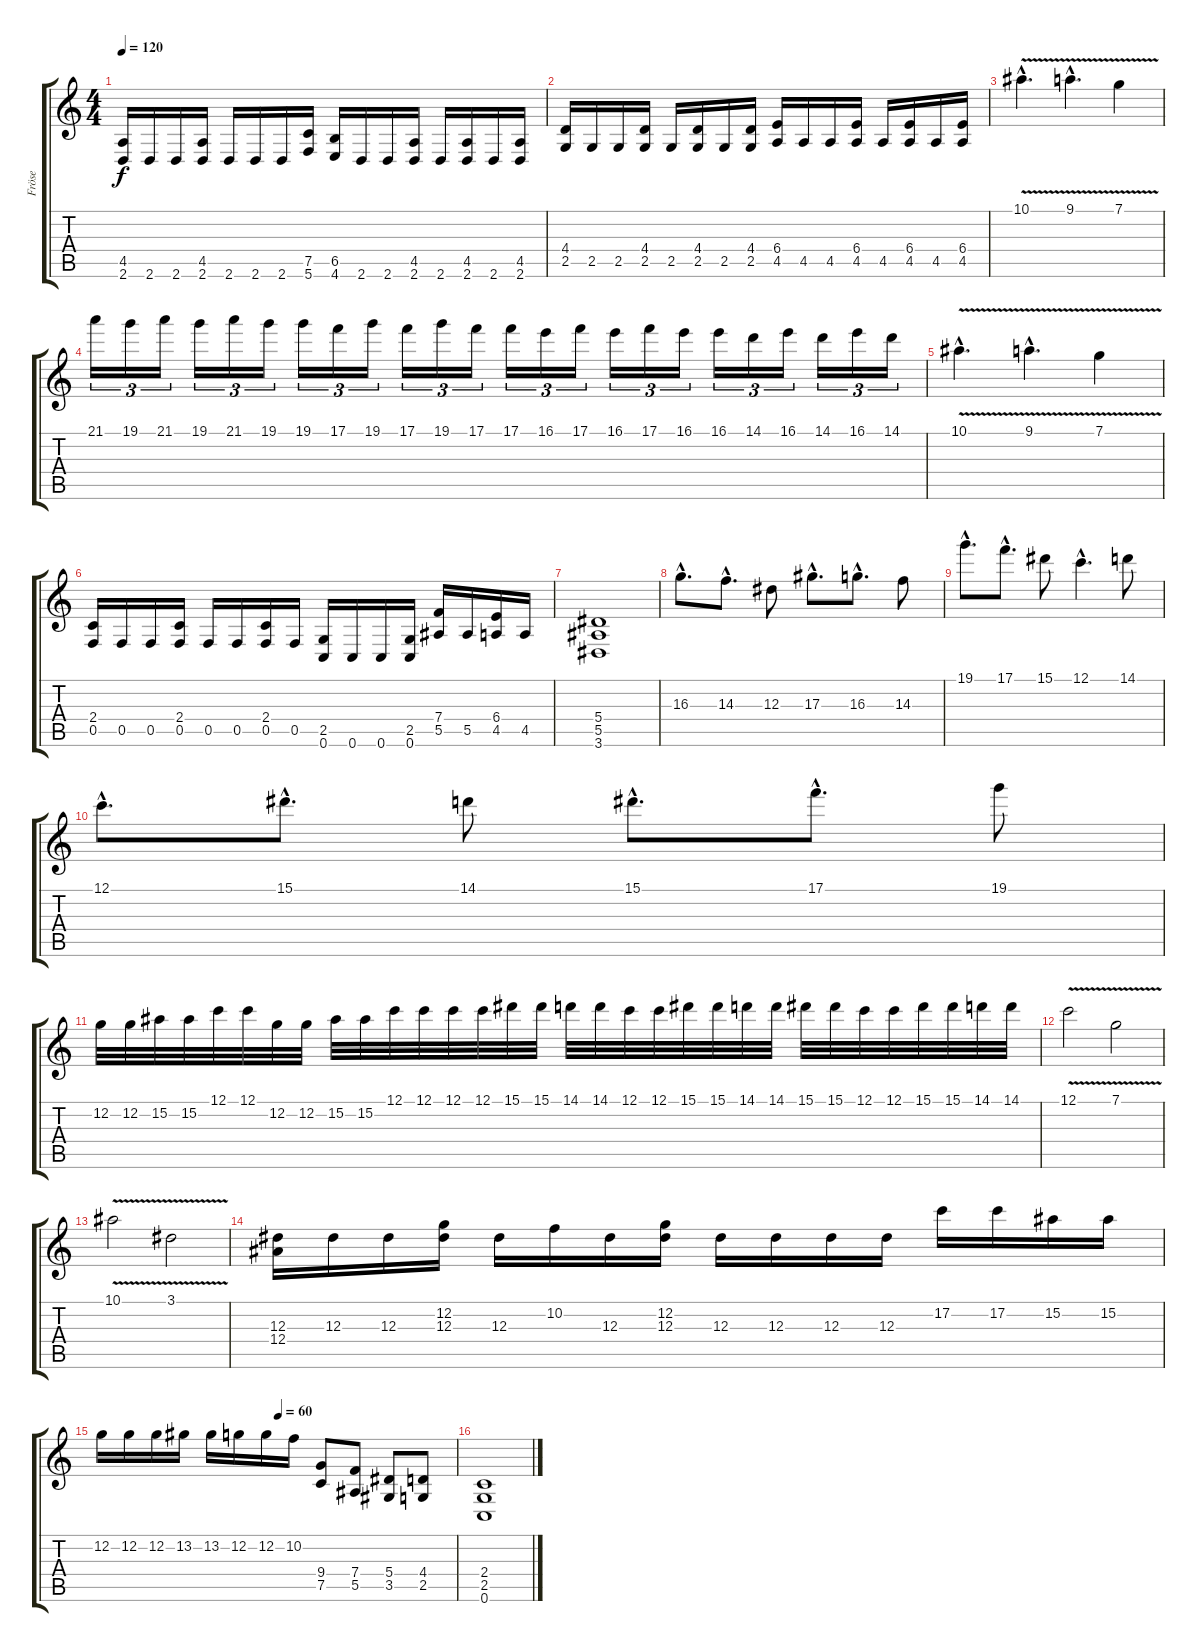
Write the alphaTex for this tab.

\track ("Fröse" "Fröse") {instrument distortionguitar}
\staff {score tabs}
\tuning (C4 G3 Eb3 Bb2 F2 C2) {hide}
\ts (4 4)
\tempo 120
\clef g2
\ks c
(4.5 2.6).16{dy f} 2.6.16 2.6.16 (4.5 2.6).16 2.6.16 2.6.16 2.6.16 (7.5 5.6).16 (6.5 4.6).16 2.6.16 2.6.16 (4.5 2.6).16 2.6.16 (4.5 2.6).16 2.6.16 (4.5 2.6).16 |
(4.4 2.5).16 2.5.16 2.5.16 (4.4 2.5).16 2.5.16 (4.4 2.5).16 2.5.16 (4.4 2.5).16 (6.4 4.5).16 4.5.16 4.5.16 (6.4 4.5).16 4.5.16 (6.4 4.5).16 4.5.16 (6.4 4.5).16 |
10.1{v hac}.4{d} 9.1{v hac}.4{d} 7.1{v}.4 |
21.1.16{tu (3 2)} 19.1.16{tu (3 2)} 21.1.16{tu (3 2)} 19.1.16{tu (3 2)} 21.1.16{tu (3 2)} 19.1.16{tu (3 2)} 19.1.16{tu (3 2)} 17.1.16{tu (3 2)} 19.1.16{tu (3 2)} 17.1.16{tu (3 2)} 19.1.16{tu (3 2)} 17.1.16{tu (3 2)} 17.1.16{tu (3 2)} 16.1.16{tu (3 2)} 17.1.16{tu (3 2)} 16.1.16{tu (3 2)} 17.1.16{tu (3 2)} 16.1.16{tu (3 2)} 16.1.16{tu (3 2)} 14.1.16{tu (3 2)} 16.1.16{tu (3 2)} 14.1.16{tu (3 2)} 16.1.16{tu (3 2)} 14.1.16{tu (3 2)} |
10.1{v hac}.4{d} 9.1{v hac}.4{d} 7.1{v}.4 |
(2.4 0.5).16 0.5.16 0.5.16 (2.4 0.5).16 0.5.16 0.5.16 (2.4 0.5).16 0.5.16 (2.5 0.6).16 0.6.16 0.6.16 (2.5 0.6).16 (7.4 5.5).16 5.5.16 (6.4 4.5).16 4.5.16 |
(5.4 5.5 3.6).1 |
16.3{hac}.8{d} 14.3{hac}.8{d} 12.3.8 17.3{hac}.8{d} 16.3{hac}.8{d} 14.3.8 |
19.1{hac}.8{d} 17.1{hac}.8{d} 15.1.8 12.1{hac}.4{d} 14.1.8 |
12.1{hac}.8{d} 15.1{hac}.8{d} 14.1.8 15.1{hac}.8{d} 17.1{hac}.8{d} 19.1.8 |
12.2.32 12.2.32 15.2.32 15.2.32 12.1.32 12.1.32 12.2.32 12.2.32 15.2.32 15.2.32 12.1.32 12.1.32 12.1.32 12.1.32 15.1.32 15.1.32 14.1.32 14.1.32 12.1.32 12.1.32 15.1.32 15.1.32 14.1.32 14.1.32 15.1.32 15.1.32 12.1.32 12.1.32 15.1.32 15.1.32 14.1.32 14.1.32 |
12.1{v}.2 7.1{v}.2 |
10.1{v}.2 3.1{v}.2 |
(12.3 12.4).16 12.3.16 12.3.16 (12.2 12.3).16 12.3.16 10.2.16 12.3.16 (12.2 12.3).16 12.3.16 12.3.16 12.3.16 12.3.16 17.2.16 17.2.16 15.2.16 15.2.16 |
\tempo (60 0.5)
12.2.16 12.2.16 12.2.16 13.2.16 13.2.16 12.2.16 12.2.16 10.2.16 (9.4 7.5).8 (7.4 5.5).8 (5.4 3.5).8 (4.4 2.5).8 |
(2.4 2.5 0.6).1
